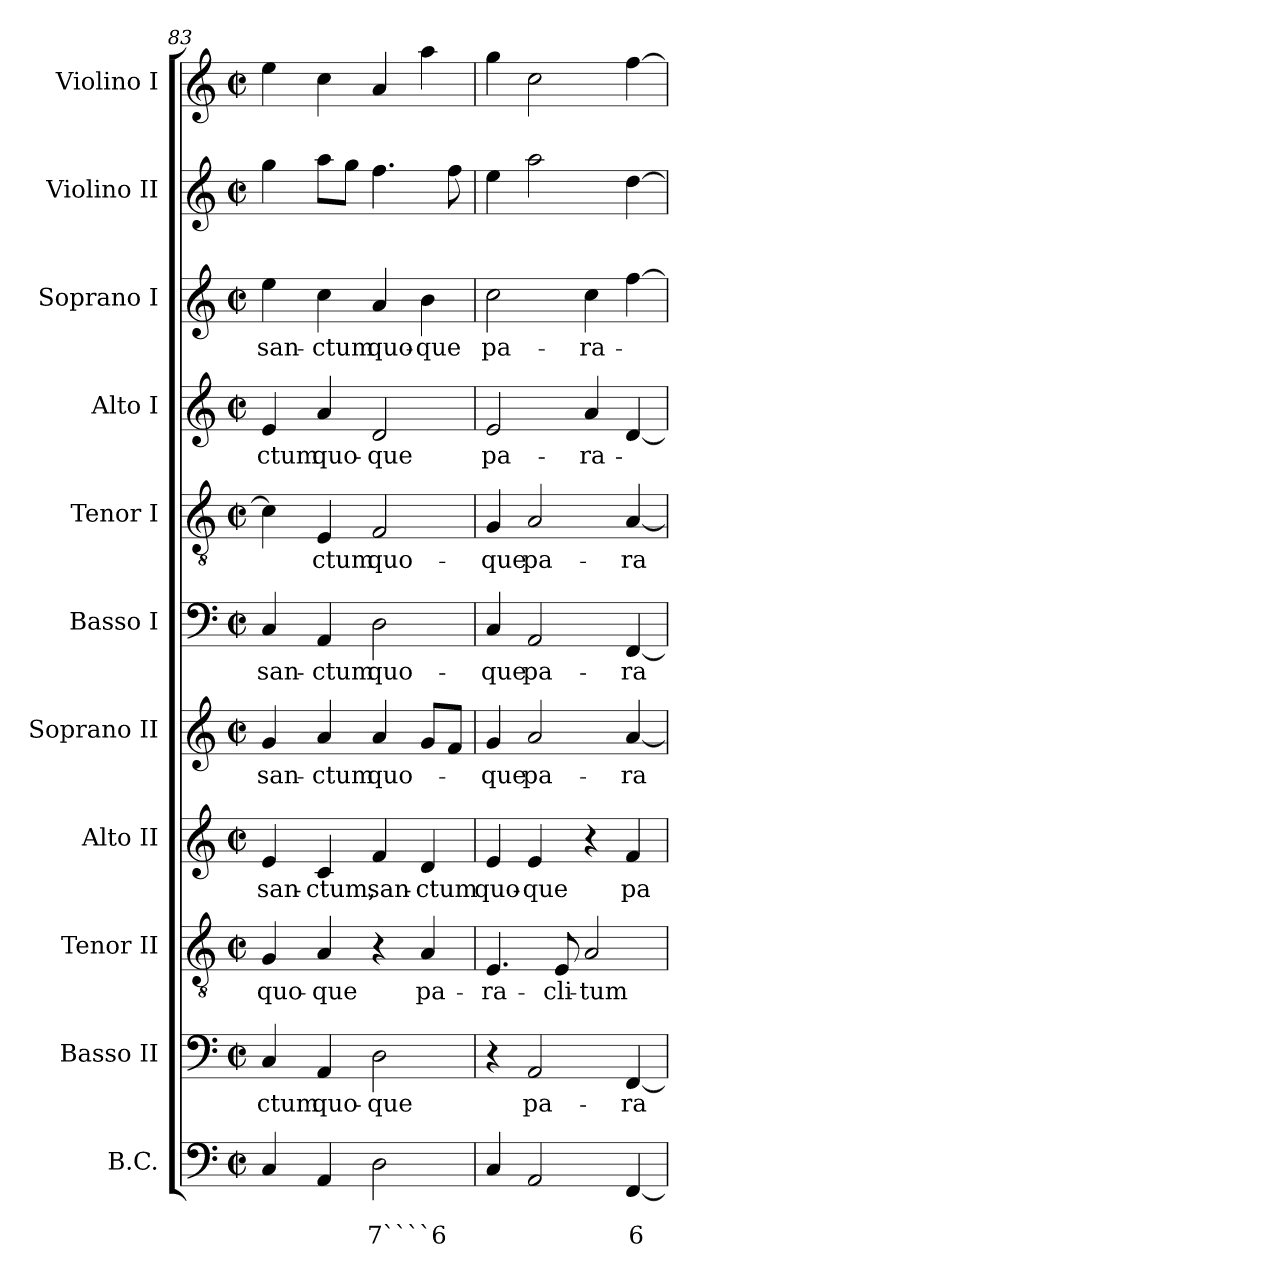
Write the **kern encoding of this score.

**kern	**text	**text	**kern	**text	**kern	**text	**kern	**text	**kern	**text	**kern	**text	**kern	**text	**kern	**text	**kern	**text	**kern	**kern
*part11	*part11	*part11	*part10	*part10	*part9	*part9	*part8	*part8	*part7	*part7	*part6	*part6	*part5	*part5	*part4	*part4	*part3	*part3	*part2	*part1
*staff11	*staff11	*staff11	*staff10	*staff10	*staff9	*staff9	*staff8	*staff8	*staff7	*staff7	*staff6	*staff6	*staff5	*staff5	*staff4	*staff4	*staff3	*staff3	*staff2	*staff1
*I"B.C.	*	*	*I"Basso II	*	*I"Tenor II	*	*I"Alto II	*	*I"Soprano II	*	*I"Basso I	*	*I"Tenor I	*	*I"Alto I	*	*I"Soprano I	*	*I"Violino II	*I"Violino I
*I'BC	*	*	*I'B 2	*	*I'T 2	*	*I'A 2	*	*I'S 2	*	*I'B 1	*	*I'T 1	*	*I'A 1	*	*I'S 1	*	*I'Vln. II	*I'Vln. I
*clefF4	*	*	*clefF4	*	*clefGv2	*	*clefG2	*	*clefG2	*	*clefF4	*	*clefGv2	*	*clefG2	*	*clefG2	*	*clefG2	*clefG2
*k[]	*	*	*k[]	*	*k[]	*	*k[]	*	*k[]	*	*k[]	*	*k[]	*	*k[]	*	*k[]	*	*k[]	*k[]
*C:	*	*	*C:	*	*C:	*	*C:	*	*C:	*	*C:	*	*C:	*	*C:	*	*C:	*	*C:	*C:
*M2/2	*	*	*M2/2	*	*M2/2	*	*M2/2	*	*M2/2	*	*M2/2	*	*M2/2	*	*M2/2	*	*M2/2	*	*M2/2	*M2/2
*met(c|)	*	*	*met(c|)	*	*met(c|)	*	*met(c|)	*	*met(c|)	*	*met(c|)	*	*met(c|)	*	*met(c|)	*	*met(c|)	*	*met(c|)	*met(c|)
=83	=83	=83	=83	=83	=83	=83	=83	=83	=83	=83	=83	=83	=83	=83	=83	=83	=83	=83	=83	=83
!	!	!	!	!LO:LY:b	!	!	!	!	!	!	!	!	!	!	!	!	!	!	!	!
!	!	!	!	!	!	!LO:LY:b	!	!	!	!	!	!	!	!	!	!	!	!	!	!
!	!	!	!	!	!	!	!	!LO:LY:b	!	!	!	!	!	!	!	!	!	!	!	!
!	!	!	!	!	!	!	!	!	!	!LO:LY:b	!	!	!	!	!	!	!	!	!	!
!	!	!	!	!	!	!	!	!	!	!	!	!LO:LY:b	!	!	!	!	!	!	!	!
!	!	!	!	!	!	!	!	!	!	!	!	!	!	!	!	!LO:LY:b	!	!	!	!
!	!	!	!	!	!	!	!	!	!	!	!	!	!	!	!	!	!	!LO:LY:b	!	!
4C/	.	.	4C/	-ctum	4G/	quo-	4e/	san-	4g/	san-	4C/	san-	4c\]	.	4e/	-ctum	4ee\	san-	4gg\	4ee\
!	!	!	!	!LO:LY:b	!	!	!	!	!	!	!	!	!	!	!	!	!	!	!	!
!	!	!	!	!	!	!LO:LY:b	!	!	!	!	!	!	!	!	!	!	!	!	!	!
!	!	!	!	!	!	!	!	!LO:LY:b	!	!	!	!	!	!	!	!	!	!	!	!
!	!	!	!	!	!	!	!	!	!	!LO:LY:b	!	!	!	!	!	!	!	!	!	!
!	!	!	!	!	!	!	!	!	!	!	!	!LO:LY:b	!	!	!	!	!	!	!	!
!	!	!	!	!	!	!	!	!	!	!	!	!	!	!LO:LY:b	!	!	!	!	!	!
!	!	!	!	!	!	!	!	!	!	!	!	!	!	!	!	!LO:LY:b	!	!	!	!
!	!	!	!	!	!	!	!	!	!	!	!	!	!	!	!	!	!	!LO:LY:b	!	!
4AA/	.	.	4AA/	quo-	4A/	-que	4c/	-ctum,	4a/	-ctum	4AA/	-ctum	4E/	-ctum	4a/	quo-	4cc\	-ctum	8aa\L	4cc\
.	.	.	.	.	.	.	.	.	.	.	.	.	.	.	.	.	.	.	8gg\J	.
!	!	!LO:LY:b	!	!	!	!	!	!	!	!	!	!	!	!	!	!	!	!	!	!
!	!	!	!	!LO:LY:b	!	!	!	!	!	!	!	!	!	!	!	!	!	!	!	!
!	!	!	!	!	!	!	!	!LO:LY:b	!	!	!	!	!	!	!	!	!	!	!	!
!	!	!	!	!	!	!	!	!	!	!LO:LY:b	!	!	!	!	!	!	!	!	!	!
!	!	!	!	!	!	!	!	!	!	!	!	!LO:LY:b	!	!	!	!	!	!	!	!
!	!	!	!	!	!	!	!	!	!	!	!	!	!	!LO:LY:b	!	!	!	!	!	!
!	!	!	!	!	!	!	!	!	!	!	!	!	!	!	!	!LO:LY:b	!	!	!	!
!	!	!	!	!	!	!	!	!	!	!	!	!	!	!	!	!	!	!LO:LY:b	!	!
2D\	.	7````6	2D\	-que	4r	.	4f/	san-	4a/	quo-	2D\	quo-	2F/	quo-	2d/	-que	4a/	quo-	4.ff\	4a/
!	!	!	!	!	!	!LO:LY:b	!	!	!	!	!	!	!	!	!	!	!	!	!	!
!	!	!	!	!	!	!	!	!LO:LY:b	!	!	!	!	!	!	!	!	!	!	!	!
!	!	!	!	!	!	!	!	!	!	!	!	!	!	!	!	!	!	!LO:LY:b	!	!
.	.	.	.	.	4A/	pa-	4d/	-ctum	8g/L	.	.	.	.	.	.	.	4b\	-que	.	4aa\
.	.	.	.	.	.	.	.	.	8f/J	.	.	.	.	.	.	.	.	.	8ff\	.
!!LO:PB:g=z
=84	=84	=84	=84	=84	=84	=84	=84	=84	=84	=84	=84	=84	=84	=84	=84	=84	=84	=84	=84	=84
!	!	!	!	!	!	!LO:LY:b	!	!	!	!	!	!	!	!	!	!	!	!	!	!
!	!	!	!	!	!	!	!	!LO:LY:b	!	!	!	!	!	!	!	!	!	!	!	!
!	!	!	!	!	!	!	!	!	!	!LO:LY:b	!	!	!	!	!	!	!	!	!	!
!	!	!	!	!	!	!	!	!	!	!	!	!LO:LY:b	!	!	!	!	!	!	!	!
!	!	!	!	!	!	!	!	!	!	!	!	!	!	!LO:LY:b	!	!	!	!	!	!
!	!	!	!	!	!	!	!	!	!	!	!	!	!	!	!	!LO:LY:b	!	!	!	!
!	!	!	!	!	!	!	!	!	!	!	!	!	!	!	!	!	!	!LO:LY:b	!	!
4C/	.	.	4r	.	4.E/	-ra-	4e/	quo-	4g/	-que	4C/	-que	4G/	-que	2e/	pa-	2cc\	pa-	4ee\	4gg\
!	!	!	!	!LO:LY:b	!	!	!	!	!	!	!	!	!	!	!	!	!	!	!	!
!	!	!	!	!	!	!	!	!LO:LY:b	!	!	!	!	!	!	!	!	!	!	!	!
!	!	!	!	!	!	!	!	!	!	!LO:LY:b	!	!	!	!	!	!	!	!	!	!
!	!	!	!	!	!	!	!	!	!	!	!	!LO:LY:b	!	!	!	!	!	!	!	!
!	!	!	!	!	!	!	!	!	!	!	!	!	!	!LO:LY:b	!	!	!	!	!	!
2AA/	.	.	2AA/	pa-	.	.	4e/	-que	2a/	pa-	2AA/	pa-	2A/	pa-	.	.	.	.	2aa\	2cc\
!	!	!	!	!	!	!LO:LY:b	!	!	!	!	!	!	!	!	!	!	!	!	!	!
.	.	.	.	.	8E/	-cli-	.	.	.	.	.	.	.	.	.	.	.	.	.	.
!	!	!	!	!	!	!LO:LY:b	!	!	!	!	!	!	!	!	!	!	!	!	!	!
!	!	!	!	!	!	!	!	!	!	!	!	!	!	!	!	!LO:LY:b	!	!	!	!
!	!	!	!	!	!	!	!	!	!	!	!	!	!	!	!	!	!	!LO:LY:b	!	!
.	.	.	.	.	2A/	-tum	4r	.	.	.	.	.	.	.	4a/	-ra-	4cc\	-ra-	.	.
!	!	!LO:LY:b	!	!	!	!	!	!	!	!	!	!	!	!	!	!	!	!	!	!
!	!	!	!	!LO:LY:b	!	!	!	!	!	!	!	!	!	!	!	!	!	!	!	!
!	!	!	!	!	!	!	!	!LO:LY:b	!	!	!	!	!	!	!	!	!	!	!	!
!	!	!	!	!	!	!	!	!	!	!LO:LY:b	!	!	!	!	!	!	!	!	!	!
!	!	!	!	!	!	!	!	!	!	!	!	!LO:LY:b	!	!	!	!	!	!	!	!
!	!	!	!	!	!	!	!	!	!	!	!	!	!	!LO:LY:b	!	!	!	!	!	!
[4FF/	.	6	[4FF/	-ra-	.	.	4f/	pa-	[4a/	-ra-	[4FF/	-ra-	[4A/	-ra-	[4d/	.	[4ff\	.	[4dd\	[4ff\
=	=	=	=	=	=	=	=	=	=	=	=	=	=	=	=	=	=	=	=	=
*-	*-	*-	*-	*-	*-	*-	*-	*-	*-	*-	*-	*-	*-	*-	*-	*-	*-	*-	*-	*-
